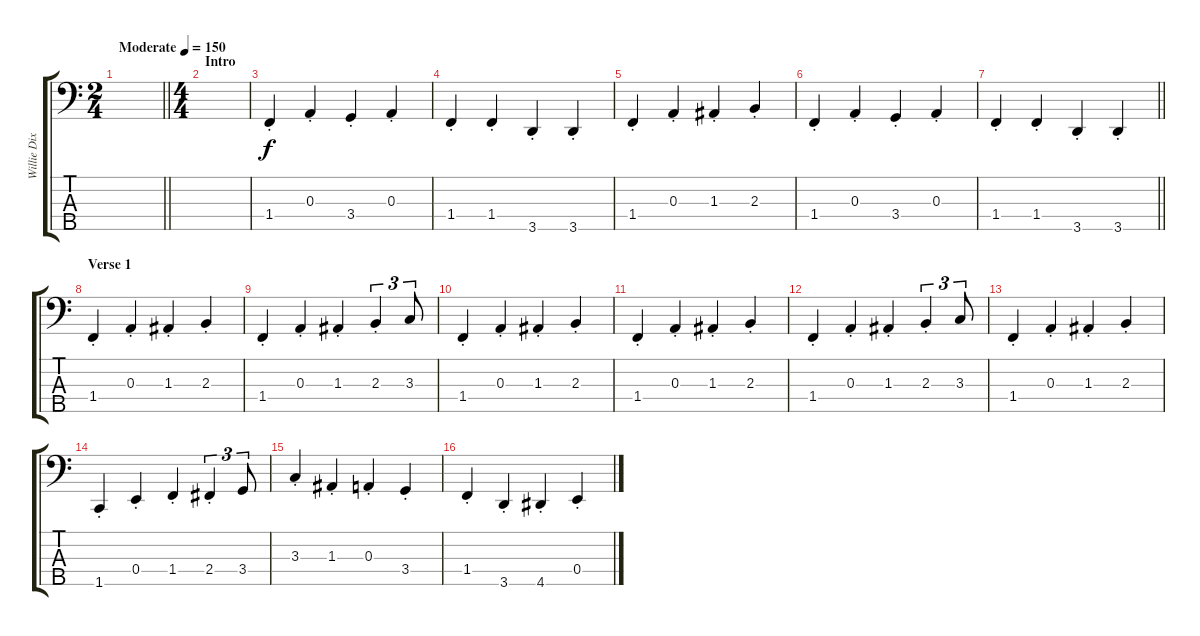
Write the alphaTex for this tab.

\track ("Willie Dixon" "Willie Dix") {instrument electricbassfinger}
\staff {score tabs}
\tuning (G2 D2 A1 E1 B0) {hide}
\ts (2 4)
\tempo (150 "Moderate")
\clef f4
\barLineRight lightlight
\ks c
|
\ts (4 4)
\section ("" "Intro")
|
1.4{st}.4 0.3{st}.4 3.4{st}.4 0.3{st}.4 |
1.4{st}.4 1.4{st}.4 3.5{st}.4 3.5{st}.4 |
1.4{st}.4 0.3{st}.4 1.3{st}.4 2.3{st}.4 |
1.4{st}.4 0.3{st}.4 3.4{st}.4 0.3{st}.4 |
\barLineRight lightlight
1.4{st}.4 1.4{st}.4 3.5{st}.4 3.5{st}.4 |
\section ("" "Verse 1")
1.4{st}.4 0.3{st}.4 1.3{st}.4 2.3{st}.4 |
1.4{st}.4 0.3{st}.4 1.3{st}.4 2.3{st}.4{tu (3 2)} 3.3.8{tu (3 2)} |
1.4{st}.4 0.3{st}.4 1.3{st}.4 2.3{st}.4 |
1.4{st}.4 0.3{st}.4 1.3{st}.4 2.3{st}.4 |
1.4{st}.4 0.3{st}.4 1.3{st}.4 2.3{st}.4{tu (3 2)} 3.3.8{tu (3 2)} |
1.4{st}.4 0.3{st}.4 1.3{st}.4 2.3{st}.4 |
1.5{st}.4 0.4{st}.4 1.4{st}.4 2.4{st}.4{tu (3 2)} 3.4.8{tu (3 2)} |
3.3{st}.4 1.3{st}.4 0.3{st}.4 3.4{st}.4 |
1.4{st}.4 3.5{st}.4 4.5{st}.4 0.4{st}.4
